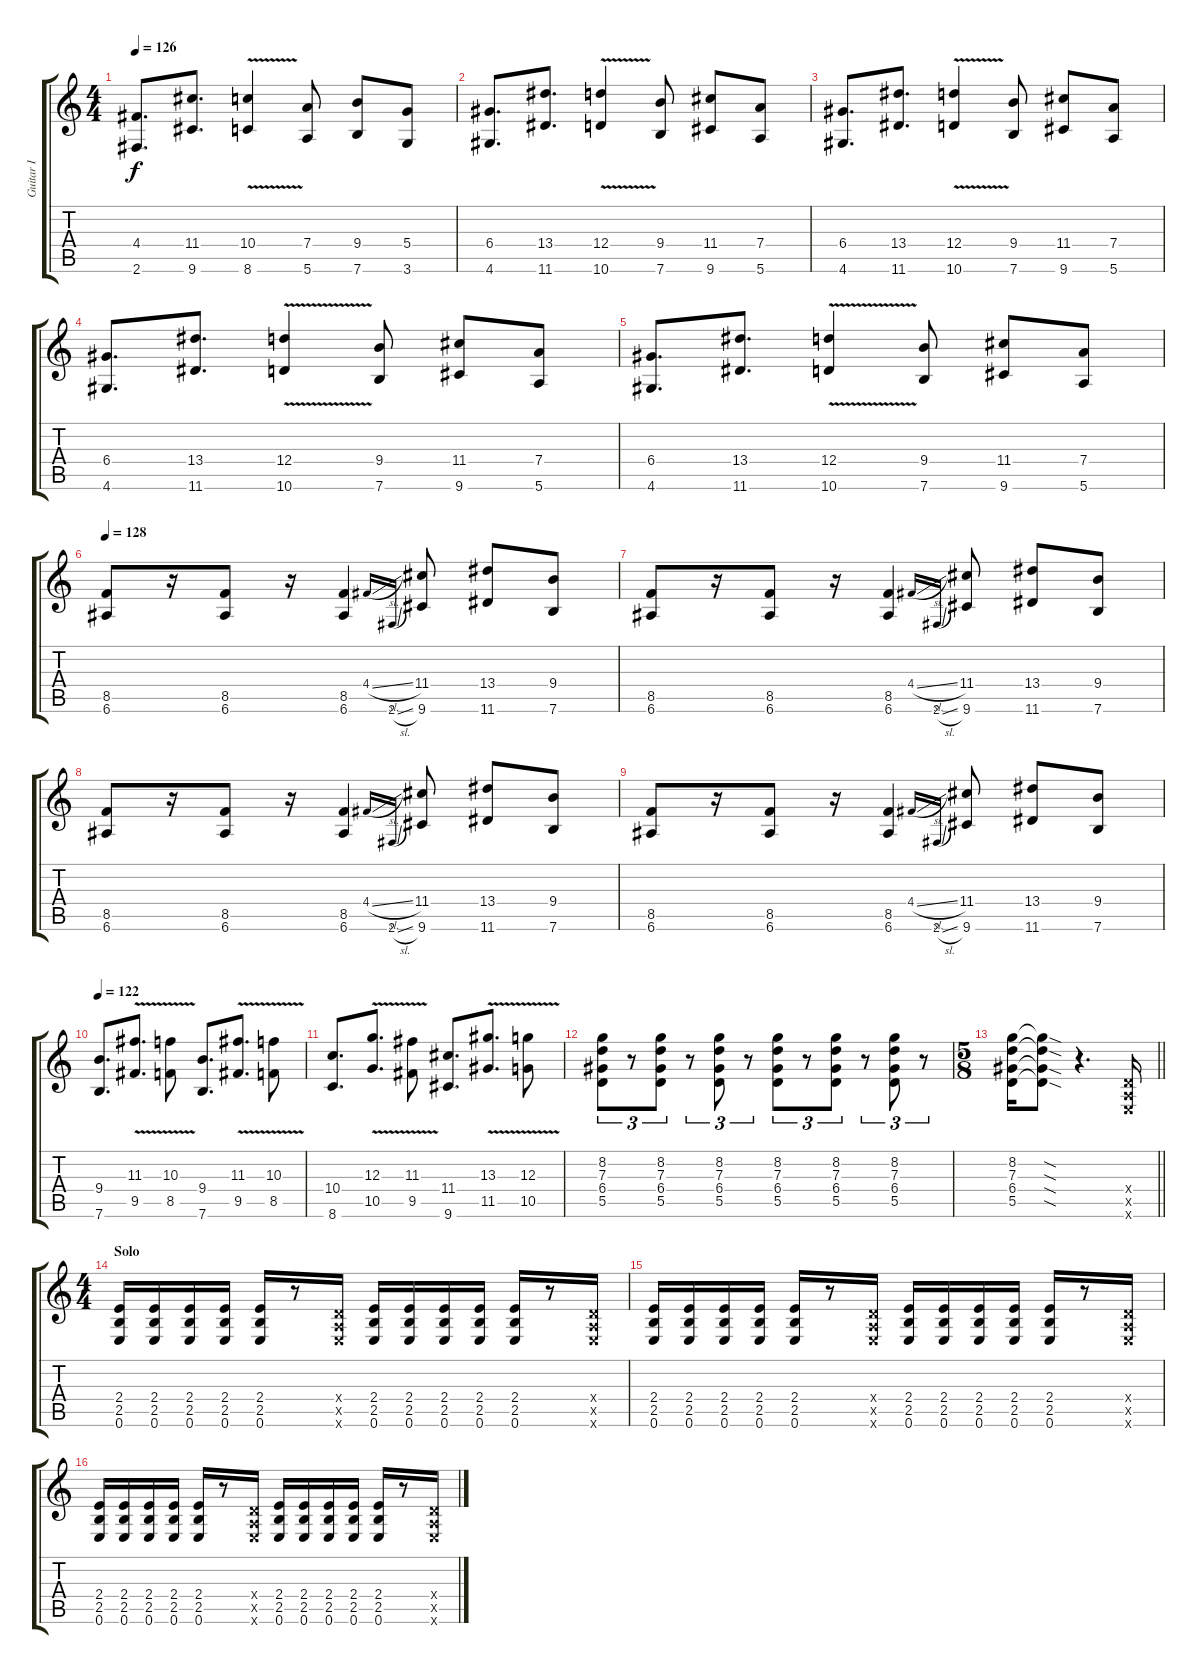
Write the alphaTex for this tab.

\track ("Guitar I" "Guitar I") {instrument overdrivenguitar}
\staff {score tabs}
\tuning (E4 B3 G3 D3 A2 E2) {hide}
\ts (4 4)
\tempo 126
\clef g2
\ks c
(4.4 2.6).8{d dy f} (11.4 9.6).8{d} (10.4{v} 8.6{v}).4 (7.4 5.6).8 (9.4 7.6).8 (5.4 3.6).8 |
(6.4 4.6).8{d} (13.4 11.6).8{d} (12.4{v} 10.6{v}).4 (9.4 7.6).8 (11.4 9.6).8 (7.4 5.6).8 |
(6.4 4.6).8{d} (13.4 11.6).8{d} (12.4{v} 10.6{v}).4 (9.4 7.6).8 (11.4 9.6).8 (7.4 5.6).8 |
(6.4 4.6).8{d} (13.4 11.6).8{d} (12.4{v} 10.6{v}).4 (9.4 7.6).8 (11.4 9.6).8 (7.4 5.6).8 |
(6.4 4.6).8{d} (13.4 11.6).8{d} (12.4{v} 10.6{v}).4 (9.4 7.6).8 (11.4 9.6).8 (7.4 5.6).8 |
\tempo 128
(8.5 6.6).8 r.16 (8.5 6.6).8 r.16 (8.5 6.6).4 4.4{sl}.16{gr onbeat} 2.6{sl}.16{gr onbeat} (11.4 9.6).8 (13.4 11.6).8 (9.4 7.6).8 |
(8.5 6.6).8 r.16 (8.5 6.6).8 r.16 (8.5 6.6).4 4.4{sl}.16{gr onbeat} 2.6{sl}.16{gr onbeat} (11.4 9.6).8 (13.4 11.6).8 (9.4 7.6).8 |
(8.5 6.6).8 r.16 (8.5 6.6).8 r.16 (8.5 6.6).4 4.4{sl}.16{gr onbeat} 2.6{sl}.16{gr onbeat} (11.4 9.6).8 (13.4 11.6).8 (9.4 7.6).8 |
(8.5 6.6).8 r.16 (8.5 6.6).8 r.16 (8.5 6.6).4 4.4{sl}.16{gr onbeat} 2.6{sl}.16{gr onbeat} (11.4 9.6).8 (13.4 11.6).8 (9.4 7.6).8 |
\tempo 122
(9.4 7.6).8{d} (11.3{v} 9.5{v}).8{d} (10.3{v} 8.5{v}).8 (9.4 7.6).8{d} (11.3{v} 9.5{v}).8{d} (10.3{v} 8.5{v}).8 |
(10.4 8.6).8{d} (12.3{v} 10.5{v}).8{d} (11.3{v} 9.5{v}).8 (11.4 9.6).8{d} (13.3{v} 11.5{v}).8{d} (12.3{v} 10.5{v}).8 |
(8.2 7.3 6.4 5.5).8{tu (3 2)} r.8{tu (3 2)} (8.2 7.3 6.4 5.5).8{tu (3 2)} r.8{tu (3 2)} (8.2 7.3 6.4 5.5).8{tu (3 2)} r.8{tu (3 2)} (8.2 7.3 6.4 5.5).8{tu (3 2)} r.8{tu (3 2)} (8.2 7.3 6.4 5.5).8{tu (3 2)} r.8{tu (3 2)} (8.2 7.3 6.4 5.5).8{tu (3 2)} r.8{tu (3 2)} |
\ts (5 8)
\barLineRight lightlight
(8.2 7.3 6.4 5.5).16 (8.2{sod t} 7.3{sod t} 6.4{sod t} 5.5{sod t}).8 r.4{d} (0.4{x} 0.5{x} 0.6{x}).16 |
\ts (4 4)
\section ("" "Solo")
(2.4 2.5 0.6).16 (2.4 2.5 0.6).16 (2.4 2.5 0.6).16 (2.4 2.5 0.6).16 (2.4 2.5 0.6).16 r.8 (0.4{x} 0.5{x} 0.6{x}).16 (2.4 2.5 0.6).16 (2.4 2.5 0.6).16 (2.4 2.5 0.6).16 (2.4 2.5 0.6).16 (2.4 2.5 0.6).16 r.8 (0.4{x} 0.5{x} 0.6{x}).16 |
(2.4 2.5 0.6).16 (2.4 2.5 0.6).16 (2.4 2.5 0.6).16 (2.4 2.5 0.6).16 (2.4 2.5 0.6).16 r.8 (0.4{x} 0.5{x} 0.6{x}).16 (2.4 2.5 0.6).16 (2.4 2.5 0.6).16 (2.4 2.5 0.6).16 (2.4 2.5 0.6).16 (2.4 2.5 0.6).16 r.8 (0.4{x} 0.5{x} 0.6{x}).16 |
(2.4 2.5 0.6).16 (2.4 2.5 0.6).16 (2.4 2.5 0.6).16 (2.4 2.5 0.6).16 (2.4 2.5 0.6).16 r.8 (0.4{x} 0.5{x} 0.6{x}).16 (2.4 2.5 0.6).16 (2.4 2.5 0.6).16 (2.4 2.5 0.6).16 (2.4 2.5 0.6).16 (2.4 2.5 0.6).16 r.8 (0.4{x} 0.5{x} 0.6{x}).16
